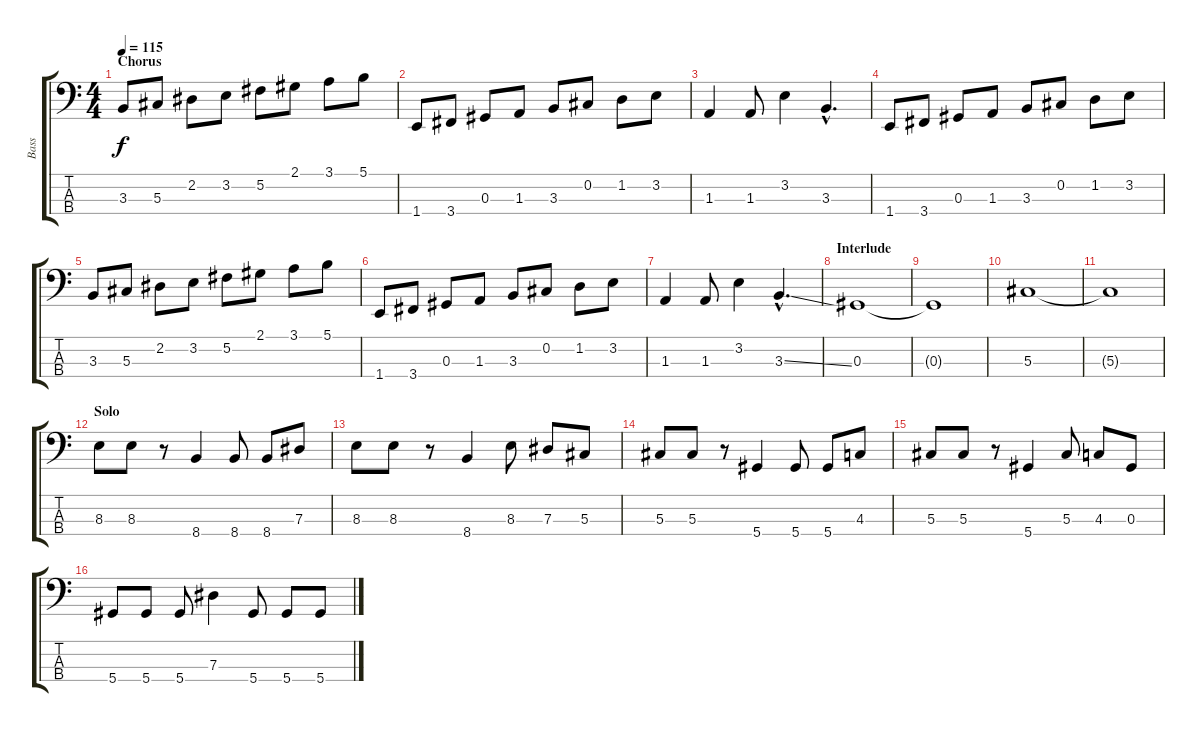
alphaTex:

\track ("Bass" "Bass") {instrument acousticbass}
\staff {score tabs}
\tuning (Gb2 Db2 Ab1 Eb1) {hide}
\ts (4 4)
\section ("" "Chorus")
\tempo 115
\clef f4
\ks c
3.3.8{dy f} 5.3.8 2.2.8 3.2.8 5.2.8 2.1.8 3.1.8 5.1.8 |
1.4.8 3.4.8 0.3.8 1.3.8 3.3.8 0.2.8 1.2.8 3.2.8 |
1.3.4 1.3.8 3.2.4 3.3{hac}.4{d} |
1.4.8 3.4.8 0.3.8 1.3.8 3.3.8 0.2.8 1.2.8 3.2.8 |
3.3.8 5.3.8 2.2.8 3.2.8 5.2.8 2.1.8 3.1.8 5.1.8 |
1.4.8 3.4.8 0.3.8 1.3.8 3.3.8 0.2.8 1.2.8 3.2.8 |
1.3.4 1.3.8 3.2.4 3.3{ss hac}.4{d} |
\section ("" "Interlude")
0.3.1 |
0.3{t}.1 |
5.3.1 |
5.3{t}.1 |
\section ("" "Solo")
8.3.8 8.3.8 r.8 8.4.4 8.4.8 8.4.8 7.3.8 |
8.3.8 8.3.8 r.8 8.4.4 8.3.8 7.3.8 5.3.8 |
5.3.8 5.3.8 r.8 5.4.4 5.4.8 5.4.8 4.3.8 |
5.3.8 5.3.8 r.8 5.4.4 5.3.8 4.3.8 0.3.8 |
5.4.8 5.4.8 5.4.8 7.3.4 5.4.8 5.4.8 5.4.8
